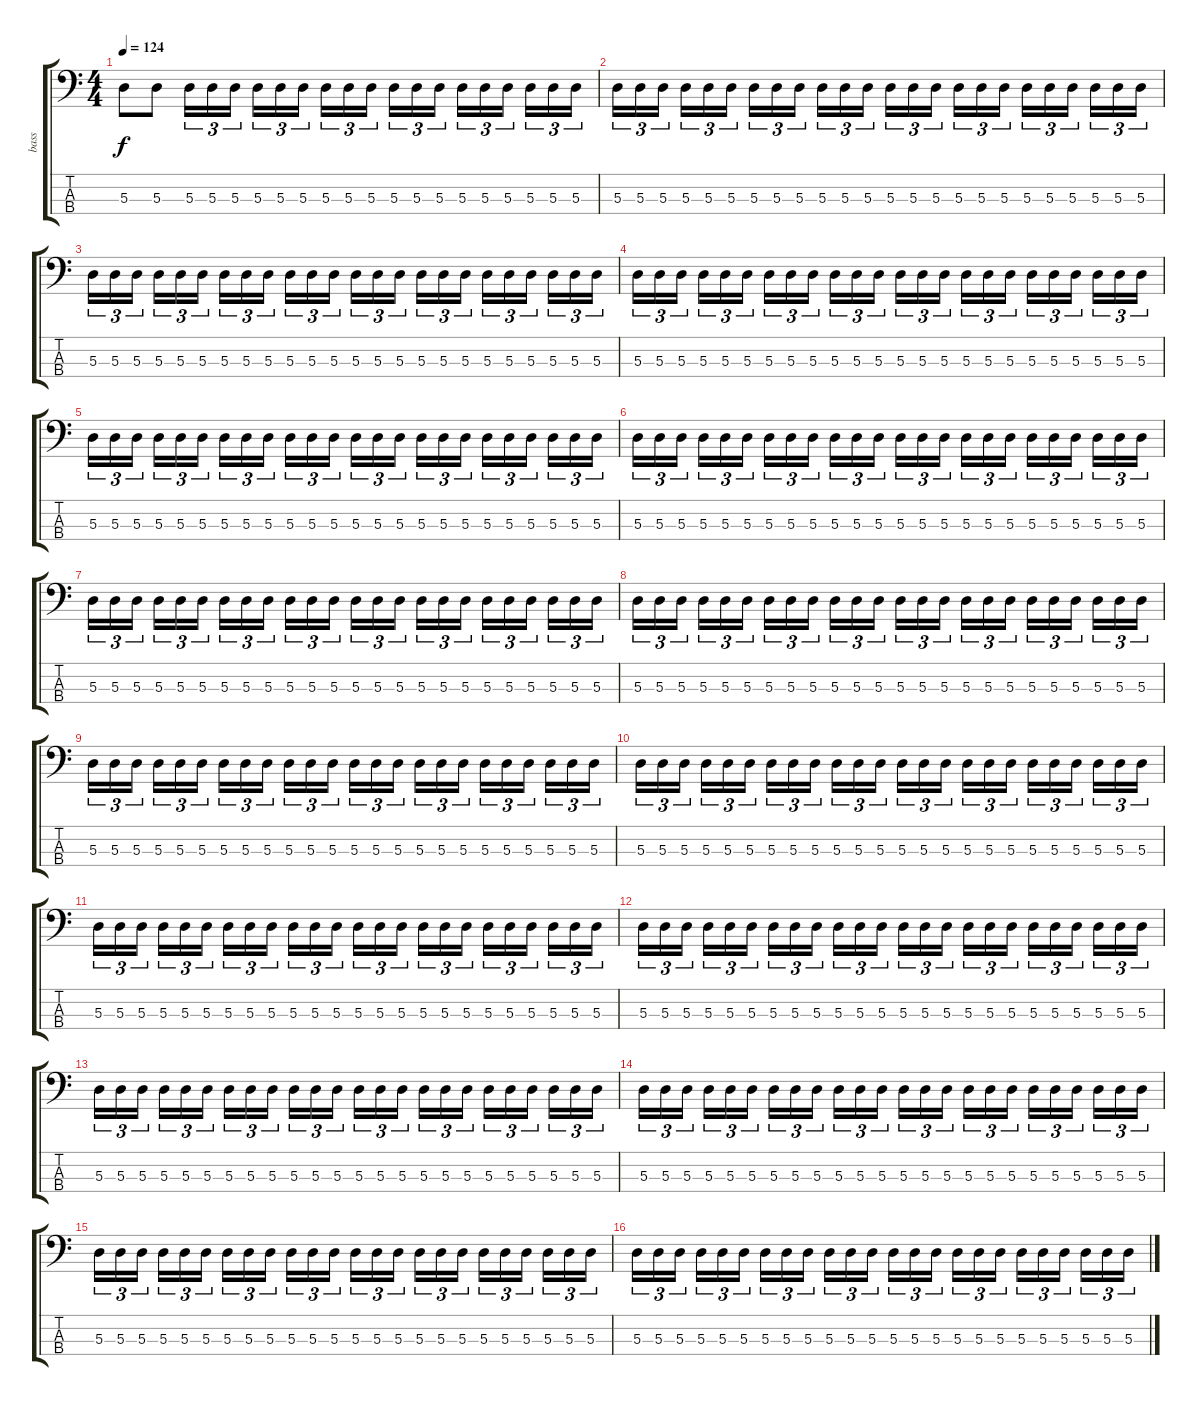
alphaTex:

\track ("bass" "bass") {instrument fretlessbass}
\staff {score tabs}
\tuning (G2 D2 A1 E1) {hide}
\ts (4 4)
\tempo 124
\tempo 62
\tempo 124
\clef f4
\ks c
5.3.8{dy f instrument fretlessbass} 5.3.8 5.3.16{tu (3 2)} 5.3.16{tu (3 2)} 5.3.16{tu (3 2)} 5.3.16{tu (3 2)} 5.3.16{tu (3 2)} 5.3.16{tu (3 2)} 5.3.16{tu (3 2)} 5.3.16{tu (3 2)} 5.3.16{tu (3 2)} 5.3.16{tu (3 2)} 5.3.16{tu (3 2)} 5.3.16{tu (3 2)} 5.3.16{tu (3 2)} 5.3.16{tu (3 2)} 5.3.16{tu (3 2)} 5.3.16{tu (3 2)} 5.3.16{tu (3 2)} 5.3.16{tu (3 2)} |
5.3.16{tu (3 2)} 5.3.16{tu (3 2)} 5.3.16{tu (3 2)} 5.3.16{tu (3 2)} 5.3.16{tu (3 2)} 5.3.16{tu (3 2)} 5.3.16{tu (3 2)} 5.3.16{tu (3 2)} 5.3.16{tu (3 2)} 5.3.16{tu (3 2)} 5.3.16{tu (3 2)} 5.3.16{tu (3 2)} 5.3.16{tu (3 2)} 5.3.16{tu (3 2)} 5.3.16{tu (3 2)} 5.3.16{tu (3 2)} 5.3.16{tu (3 2)} 5.3.16{tu (3 2)} 5.3.16{tu (3 2)} 5.3.16{tu (3 2)} 5.3.16{tu (3 2)} 5.3.16{tu (3 2)} 5.3.16{tu (3 2)} 5.3.16{tu (3 2)} |
5.3.16{tu (3 2)} 5.3.16{tu (3 2)} 5.3.16{tu (3 2)} 5.3.16{tu (3 2)} 5.3.16{tu (3 2)} 5.3.16{tu (3 2)} 5.3.16{tu (3 2)} 5.3.16{tu (3 2)} 5.3.16{tu (3 2)} 5.3.16{tu (3 2)} 5.3.16{tu (3 2)} 5.3.16{tu (3 2)} 5.3.16{tu (3 2)} 5.3.16{tu (3 2)} 5.3.16{tu (3 2)} 5.3.16{tu (3 2)} 5.3.16{tu (3 2)} 5.3.16{tu (3 2)} 5.3.16{tu (3 2)} 5.3.16{tu (3 2)} 5.3.16{tu (3 2)} 5.3.16{tu (3 2)} 5.3.16{tu (3 2)} 5.3.16{tu (3 2)} |
5.3.16{tu (3 2)} 5.3.16{tu (3 2)} 5.3.16{tu (3 2)} 5.3.16{tu (3 2)} 5.3.16{tu (3 2)} 5.3.16{tu (3 2)} 5.3.16{tu (3 2)} 5.3.16{tu (3 2)} 5.3.16{tu (3 2)} 5.3.16{tu (3 2)} 5.3.16{tu (3 2)} 5.3.16{tu (3 2)} 5.3.16{tu (3 2)} 5.3.16{tu (3 2)} 5.3.16{tu (3 2)} 5.3.16{tu (3 2)} 5.3.16{tu (3 2)} 5.3.16{tu (3 2)} 5.3.16{tu (3 2)} 5.3.16{tu (3 2)} 5.3.16{tu (3 2)} 5.3.16{tu (3 2)} 5.3.16{tu (3 2)} 5.3.16{tu (3 2)} |
5.3.16{tu (3 2)} 5.3.16{tu (3 2)} 5.3.16{tu (3 2)} 5.3.16{tu (3 2)} 5.3.16{tu (3 2)} 5.3.16{tu (3 2)} 5.3.16{tu (3 2)} 5.3.16{tu (3 2)} 5.3.16{tu (3 2)} 5.3.16{tu (3 2)} 5.3.16{tu (3 2)} 5.3.16{tu (3 2)} 5.3.16{tu (3 2)} 5.3.16{tu (3 2)} 5.3.16{tu (3 2)} 5.3.16{tu (3 2)} 5.3.16{tu (3 2)} 5.3.16{tu (3 2)} 5.3.16{tu (3 2)} 5.3.16{tu (3 2)} 5.3.16{tu (3 2)} 5.3.16{tu (3 2)} 5.3.16{tu (3 2)} 5.3.16{tu (3 2)} |
5.3.16{tu (3 2)} 5.3.16{tu (3 2)} 5.3.16{tu (3 2)} 5.3.16{tu (3 2)} 5.3.16{tu (3 2)} 5.3.16{tu (3 2)} 5.3.16{tu (3 2)} 5.3.16{tu (3 2)} 5.3.16{tu (3 2)} 5.3.16{tu (3 2)} 5.3.16{tu (3 2)} 5.3.16{tu (3 2)} 5.3.16{tu (3 2)} 5.3.16{tu (3 2)} 5.3.16{tu (3 2)} 5.3.16{tu (3 2)} 5.3.16{tu (3 2)} 5.3.16{tu (3 2)} 5.3.16{tu (3 2)} 5.3.16{tu (3 2)} 5.3.16{tu (3 2)} 5.3.16{tu (3 2)} 5.3.16{tu (3 2)} 5.3.16{tu (3 2)} |
5.3.16{tu (3 2)} 5.3.16{tu (3 2)} 5.3.16{tu (3 2)} 5.3.16{tu (3 2)} 5.3.16{tu (3 2)} 5.3.16{tu (3 2)} 5.3.16{tu (3 2)} 5.3.16{tu (3 2)} 5.3.16{tu (3 2)} 5.3.16{tu (3 2)} 5.3.16{tu (3 2)} 5.3.16{tu (3 2)} 5.3.16{tu (3 2)} 5.3.16{tu (3 2)} 5.3.16{tu (3 2)} 5.3.16{tu (3 2)} 5.3.16{tu (3 2)} 5.3.16{tu (3 2)} 5.3.16{tu (3 2)} 5.3.16{tu (3 2)} 5.3.16{tu (3 2)} 5.3.16{tu (3 2)} 5.3.16{tu (3 2)} 5.3.16{tu (3 2)} |
5.3.16{tu (3 2)} 5.3.16{tu (3 2)} 5.3.16{tu (3 2)} 5.3.16{tu (3 2)} 5.3.16{tu (3 2)} 5.3.16{tu (3 2)} 5.3.16{tu (3 2)} 5.3.16{tu (3 2)} 5.3.16{tu (3 2)} 5.3.16{tu (3 2)} 5.3.16{tu (3 2)} 5.3.16{tu (3 2)} 5.3.16{tu (3 2)} 5.3.16{tu (3 2)} 5.3.16{tu (3 2)} 5.3.16{tu (3 2)} 5.3.16{tu (3 2)} 5.3.16{tu (3 2)} 5.3.16{tu (3 2)} 5.3.16{tu (3 2)} 5.3.16{tu (3 2)} 5.3.16{tu (3 2)} 5.3.16{tu (3 2)} 5.3.16{tu (3 2)} |
5.3.16{tu (3 2)} 5.3.16{tu (3 2)} 5.3.16{tu (3 2)} 5.3.16{tu (3 2)} 5.3.16{tu (3 2)} 5.3.16{tu (3 2)} 5.3.16{tu (3 2)} 5.3.16{tu (3 2)} 5.3.16{tu (3 2)} 5.3.16{tu (3 2)} 5.3.16{tu (3 2)} 5.3.16{tu (3 2)} 5.3.16{tu (3 2)} 5.3.16{tu (3 2)} 5.3.16{tu (3 2)} 5.3.16{tu (3 2)} 5.3.16{tu (3 2)} 5.3.16{tu (3 2)} 5.3.16{tu (3 2)} 5.3.16{tu (3 2)} 5.3.16{tu (3 2)} 5.3.16{tu (3 2)} 5.3.16{tu (3 2)} 5.3.16{tu (3 2)} |
5.3.16{tu (3 2)} 5.3.16{tu (3 2)} 5.3.16{tu (3 2)} 5.3.16{tu (3 2)} 5.3.16{tu (3 2)} 5.3.16{tu (3 2)} 5.3.16{tu (3 2)} 5.3.16{tu (3 2)} 5.3.16{tu (3 2)} 5.3.16{tu (3 2)} 5.3.16{tu (3 2)} 5.3.16{tu (3 2)} 5.3.16{tu (3 2)} 5.3.16{tu (3 2)} 5.3.16{tu (3 2)} 5.3.16{tu (3 2)} 5.3.16{tu (3 2)} 5.3.16{tu (3 2)} 5.3.16{tu (3 2)} 5.3.16{tu (3 2)} 5.3.16{tu (3 2)} 5.3.16{tu (3 2)} 5.3.16{tu (3 2)} 5.3.16{tu (3 2)} |
5.3.16{tu (3 2)} 5.3.16{tu (3 2)} 5.3.16{tu (3 2)} 5.3.16{tu (3 2)} 5.3.16{tu (3 2)} 5.3.16{tu (3 2)} 5.3.16{tu (3 2)} 5.3.16{tu (3 2)} 5.3.16{tu (3 2)} 5.3.16{tu (3 2)} 5.3.16{tu (3 2)} 5.3.16{tu (3 2)} 5.3.16{tu (3 2)} 5.3.16{tu (3 2)} 5.3.16{tu (3 2)} 5.3.16{tu (3 2)} 5.3.16{tu (3 2)} 5.3.16{tu (3 2)} 5.3.16{tu (3 2)} 5.3.16{tu (3 2)} 5.3.16{tu (3 2)} 5.3.16{tu (3 2)} 5.3.16{tu (3 2)} 5.3.16{tu (3 2)} |
5.3.16{tu (3 2)} 5.3.16{tu (3 2)} 5.3.16{tu (3 2)} 5.3.16{tu (3 2)} 5.3.16{tu (3 2)} 5.3.16{tu (3 2)} 5.3.16{tu (3 2)} 5.3.16{tu (3 2)} 5.3.16{tu (3 2)} 5.3.16{tu (3 2)} 5.3.16{tu (3 2)} 5.3.16{tu (3 2)} 5.3.16{tu (3 2)} 5.3.16{tu (3 2)} 5.3.16{tu (3 2)} 5.3.16{tu (3 2)} 5.3.16{tu (3 2)} 5.3.16{tu (3 2)} 5.3.16{tu (3 2)} 5.3.16{tu (3 2)} 5.3.16{tu (3 2)} 5.3.16{tu (3 2)} 5.3.16{tu (3 2)} 5.3.16{tu (3 2)} |
5.3.16{tu (3 2)} 5.3.16{tu (3 2)} 5.3.16{tu (3 2)} 5.3.16{tu (3 2)} 5.3.16{tu (3 2)} 5.3.16{tu (3 2)} 5.3.16{tu (3 2)} 5.3.16{tu (3 2)} 5.3.16{tu (3 2)} 5.3.16{tu (3 2)} 5.3.16{tu (3 2)} 5.3.16{tu (3 2)} 5.3.16{tu (3 2)} 5.3.16{tu (3 2)} 5.3.16{tu (3 2)} 5.3.16{tu (3 2)} 5.3.16{tu (3 2)} 5.3.16{tu (3 2)} 5.3.16{tu (3 2)} 5.3.16{tu (3 2)} 5.3.16{tu (3 2)} 5.3.16{tu (3 2)} 5.3.16{tu (3 2)} 5.3.16{tu (3 2)} |
5.3.16{tu (3 2)} 5.3.16{tu (3 2)} 5.3.16{tu (3 2)} 5.3.16{tu (3 2)} 5.3.16{tu (3 2)} 5.3.16{tu (3 2)} 5.3.16{tu (3 2)} 5.3.16{tu (3 2)} 5.3.16{tu (3 2)} 5.3.16{tu (3 2)} 5.3.16{tu (3 2)} 5.3.16{tu (3 2)} 5.3.16{tu (3 2)} 5.3.16{tu (3 2)} 5.3.16{tu (3 2)} 5.3.16{tu (3 2)} 5.3.16{tu (3 2)} 5.3.16{tu (3 2)} 5.3.16{tu (3 2)} 5.3.16{tu (3 2)} 5.3.16{tu (3 2)} 5.3.16{tu (3 2)} 5.3.16{tu (3 2)} 5.3.16{tu (3 2)} |
5.3.16{tu (3 2)} 5.3.16{tu (3 2)} 5.3.16{tu (3 2)} 5.3.16{tu (3 2)} 5.3.16{tu (3 2)} 5.3.16{tu (3 2)} 5.3.16{tu (3 2)} 5.3.16{tu (3 2)} 5.3.16{tu (3 2)} 5.3.16{tu (3 2)} 5.3.16{tu (3 2)} 5.3.16{tu (3 2)} 5.3.16{tu (3 2)} 5.3.16{tu (3 2)} 5.3.16{tu (3 2)} 5.3.16{tu (3 2)} 5.3.16{tu (3 2)} 5.3.16{tu (3 2)} 5.3.16{tu (3 2)} 5.3.16{tu (3 2)} 5.3.16{tu (3 2)} 5.3.16{tu (3 2)} 5.3.16{tu (3 2)} 5.3.16{tu (3 2)} |
5.3.16{tu (3 2)} 5.3.16{tu (3 2)} 5.3.16{tu (3 2)} 5.3.16{tu (3 2)} 5.3.16{tu (3 2)} 5.3.16{tu (3 2)} 5.3.16{tu (3 2)} 5.3.16{tu (3 2)} 5.3.16{tu (3 2)} 5.3.16{tu (3 2)} 5.3.16{tu (3 2)} 5.3.16{tu (3 2)} 5.3.16{tu (3 2)} 5.3.16{tu (3 2)} 5.3.16{tu (3 2)} 5.3.16{tu (3 2)} 5.3.16{tu (3 2)} 5.3.16{tu (3 2)} 5.3.16{tu (3 2)} 5.3.16{tu (3 2)} 5.3.16{tu (3 2)} 5.3.16{tu (3 2)} 5.3.16{tu (3 2)} 5.3.16{tu (3 2)}
